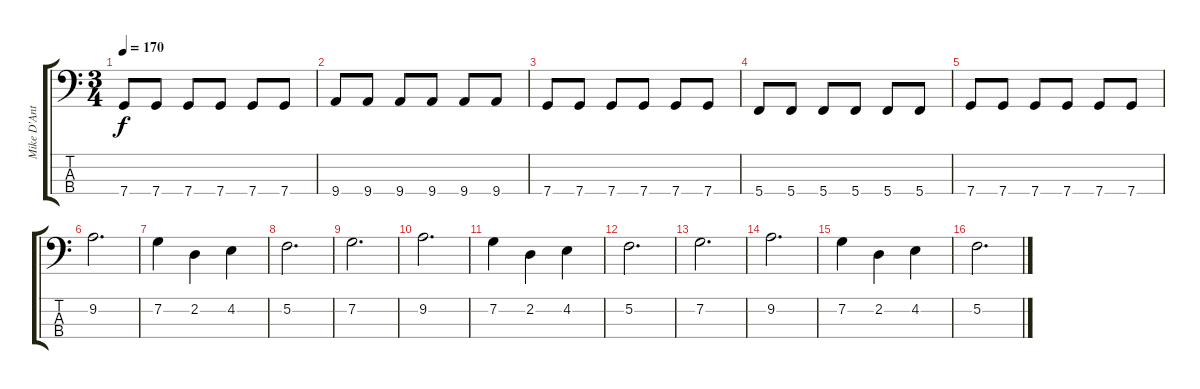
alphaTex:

\track ("Mike D'Antonio" "Mike D'Ant") {instrument electricbassfinger}
\staff {score tabs}
\tuning (F2 C2 G1 C1) {hide}
\ts (3 4)
\tempo 170
\clef f4
\ks c
7.4.8{dy f} 7.4.8 7.4.8 7.4.8 7.4.8 7.4.8 |
9.4.8 9.4.8 9.4.8 9.4.8 9.4.8 9.4.8 |
7.4.8 7.4.8 7.4.8 7.4.8 7.4.8 7.4.8 |
5.4.8 5.4.8 5.4.8 5.4.8 5.4.8 5.4.8 |
7.4.8 7.4.8 7.4.8 7.4.8 7.4.8 7.4.8 |
9.2.2{d} |
7.2.4 2.2.4 4.2.4 |
5.2.2{d} |
7.2.2{d} |
9.2.2{d} |
7.2.4 2.2.4 4.2.4 |
5.2.2{d} |
7.2.2{d} |
9.2.2{d} |
7.2.4 2.2.4 4.2.4 |
5.2.2{d}
